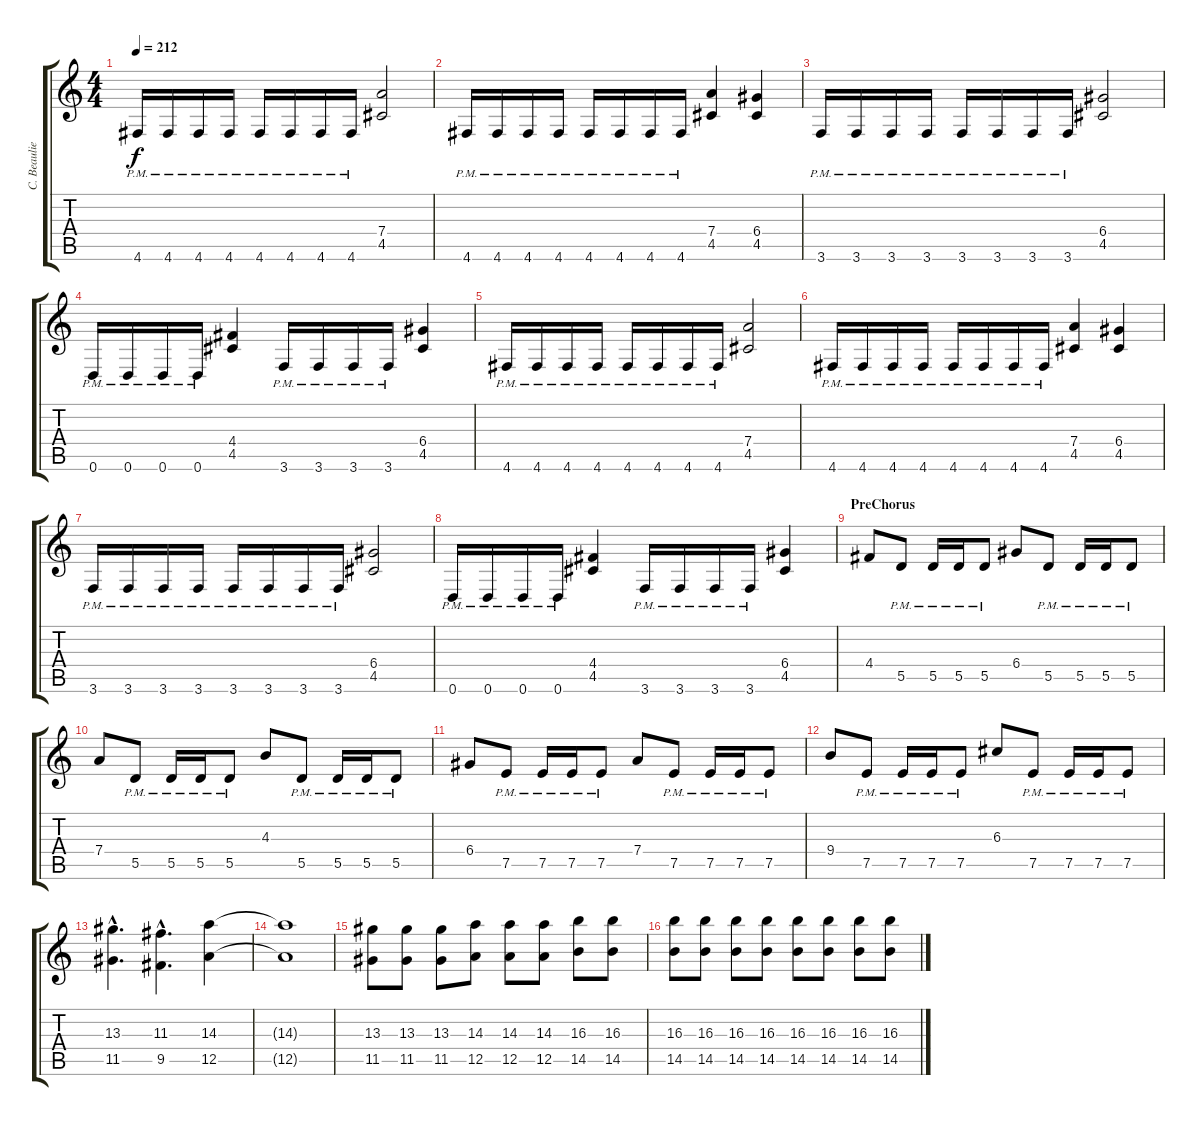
\track ("C. Beaulieu" "C. Beaulie") {instrument distortionguitar}
\staff {score tabs}
\tuning (E4 B3 G3 D3 A2 D2) {hide}
\ts (4 4)
\tempo 212
\clef g2
\ks c
4.6{pm}.16{dy f} 4.6{pm}.16 4.6{pm}.16 4.6{pm}.16 4.6{pm}.16 4.6{pm}.16 4.6{pm}.16 4.6{pm}.16 (7.4 4.5).2 |
4.6{pm}.16 4.6{pm}.16 4.6{pm}.16 4.6{pm}.16 4.6{pm}.16 4.6{pm}.16 4.6{pm}.16 4.6{pm}.16 (7.4 4.5).4 (6.4 4.5).4 |
3.6{pm}.16 3.6{pm}.16 3.6{pm}.16 3.6{pm}.16 3.6{pm}.16 3.6{pm}.16 3.6{pm}.16 3.6{pm}.16 (6.4 4.5).2 |
0.6{pm}.16 0.6{pm}.16 0.6{pm}.16 0.6{pm}.16 (4.4 4.5).4 3.6{pm}.16 3.6{pm}.16 3.6{pm}.16 3.6{pm}.16 (6.4 4.5).4 |
4.6{pm}.16 4.6{pm}.16 4.6{pm}.16 4.6{pm}.16 4.6{pm}.16 4.6{pm}.16 4.6{pm}.16 4.6{pm}.16 (7.4 4.5).2 |
4.6{pm}.16 4.6{pm}.16 4.6{pm}.16 4.6{pm}.16 4.6{pm}.16 4.6{pm}.16 4.6{pm}.16 4.6{pm}.16 (7.4 4.5).4 (6.4 4.5).4 |
3.6{pm}.16 3.6{pm}.16 3.6{pm}.16 3.6{pm}.16 3.6{pm}.16 3.6{pm}.16 3.6{pm}.16 3.6{pm}.16 (6.4 4.5).2 |
0.6{pm}.16 0.6{pm}.16 0.6{pm}.16 0.6{pm}.16 (4.4 4.5).4 3.6{pm}.16 3.6{pm}.16 3.6{pm}.16 3.6{pm}.16 (6.4 4.5).4 |
\section ("" "PreChorus")
4.4.8 5.5{pm}.8 5.5{pm}.16 5.5{pm}.16 5.5{pm}.8 6.4.8 5.5{pm}.8 5.5{pm}.16 5.5{pm}.16 5.5{pm}.8 |
7.4.8 5.5{pm}.8 5.5{pm}.16 5.5{pm}.16 5.5{pm}.8 4.3.8 5.5{pm}.8 5.5{pm}.16 5.5{pm}.16 5.5{pm}.8 |
6.4.8 7.5{pm}.8 7.5{pm}.16 7.5{pm}.16 7.5{pm}.8 7.4.8 7.5{pm}.8 7.5{pm}.16 7.5{pm}.16 7.5{pm}.8 |
9.4.8 7.5{pm}.8 7.5{pm}.16 7.5{pm}.16 7.5{pm}.8 6.3.8 7.5{pm}.8 7.5{pm}.16 7.5{pm}.16 7.5{pm}.8 |
(13.3{hac} 11.5{hac}).4{d} (11.3{hac} 9.5{hac}).4{d} (14.3 12.5).4 |
(14.3{t} 12.5{t}).1 |
(13.3 11.5).8 (13.3 11.5).8 (13.3 11.5).8 (14.3 12.5).8 (14.3 12.5).8 (14.3 12.5).8 (16.3 14.5).8 (16.3 14.5).8 |
(16.3 14.5).8 (16.3 14.5).8 (16.3 14.5).8 (16.3 14.5).8 (16.3 14.5).8 (16.3 14.5).8 (16.3 14.5).8 (16.3 14.5).8
